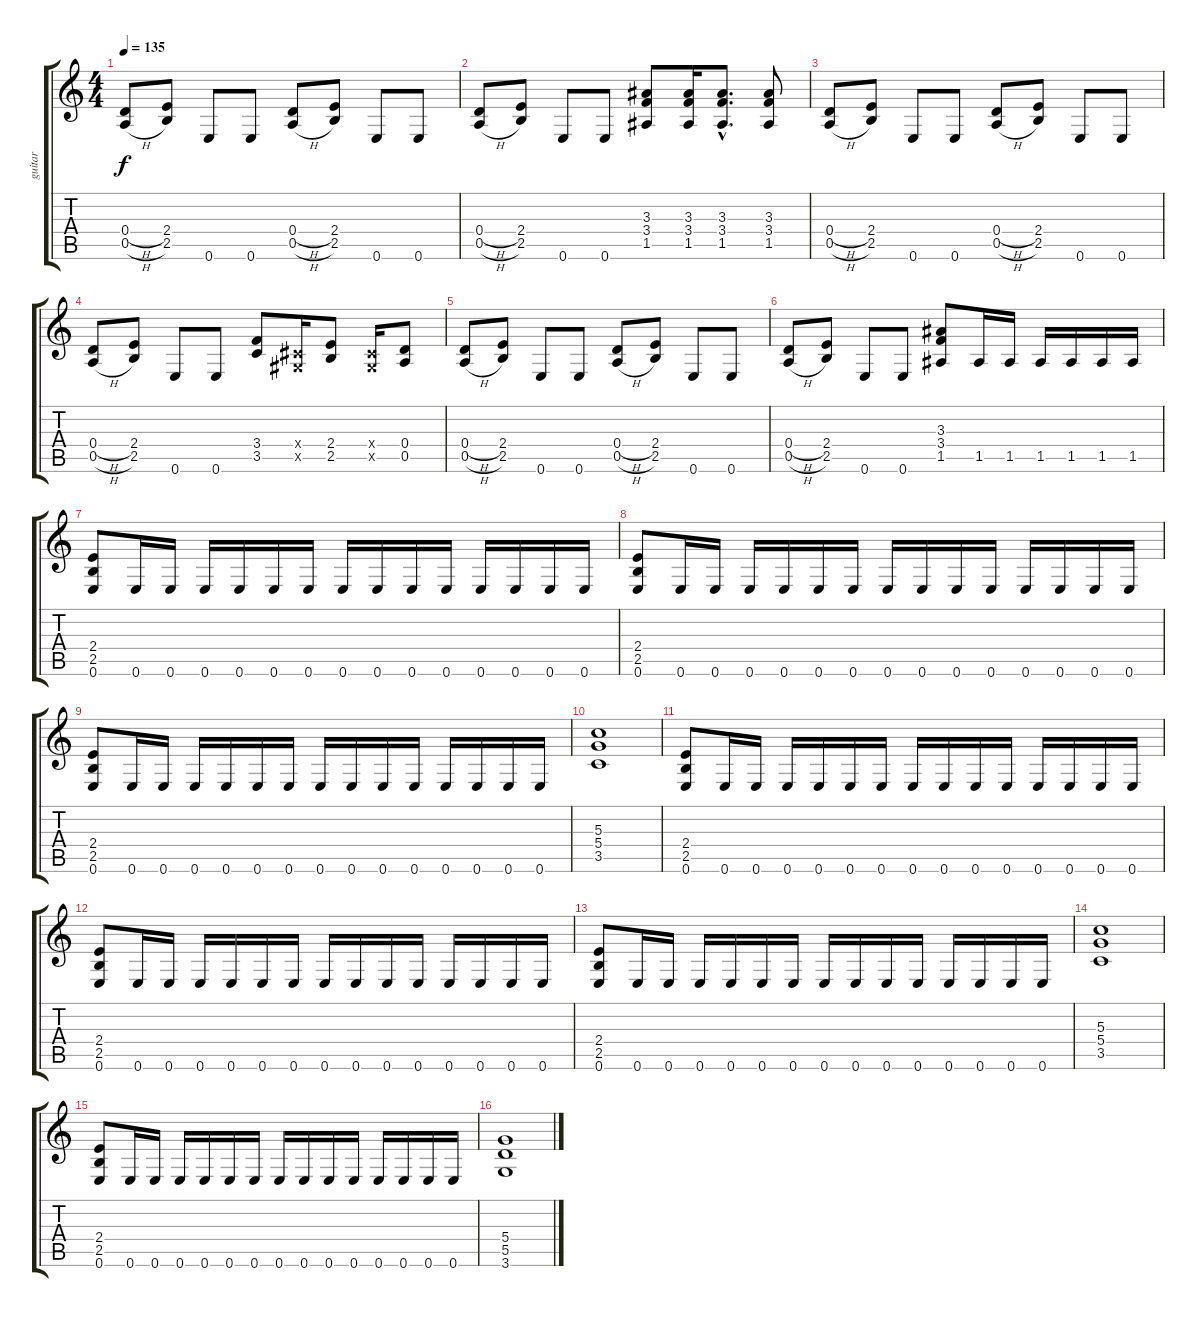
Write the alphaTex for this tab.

\track ("guitar" "guitar") {instrument distortionguitar}
\staff {score tabs}
\tuning (E4 B3 G3 D3 A2 E2) {hide}
\ts (4 4)
\tempo 135
\clef g2
\ks c
(0.4{h} 0.5{h}).8{dy f} (2.4 2.5).8 0.6.8 0.6.8 (0.4{h} 0.5{h}).8 (2.4 2.5).8 0.6.8 0.6.8 |
(0.4{h} 0.5{h}).8 (2.4 2.5).8 0.6.8 0.6.8 (3.3 3.4 1.5).8 (3.3 3.4 1.5).16 (3.3{hac} 3.4{hac} 1.5{hac}).8{d} (3.3 3.4 1.5).8 |
(0.4{h} 0.5{h}).8 (2.4 2.5).8 0.6.8 0.6.8 (0.4{h} 0.5{h}).8 (2.4 2.5).8 0.6.8 0.6.8 |
(0.4{h} 0.5{h}).8 (2.4 2.5).8 0.6.8 0.6.8 (3.4 3.5).8 (-1.4{x} -1.5{x}).16 (2.4 2.5).8 (-1.4{x} -1.5{x}).16 (0.4 0.5).8 |
(0.4{h} 0.5{h}).8 (2.4 2.5).8 0.6.8 0.6.8 (0.4{h} 0.5{h}).8 (2.4 2.5).8 0.6.8 0.6.8 |
(0.4{h} 0.5{h}).8 (2.4 2.5).8 0.6.8 0.6.8 (3.3 3.4 1.5).8 1.5.16 1.5.16 1.5.16 1.5.16 1.5.16 1.5.16 |
(2.4 2.5 0.6).8 0.6.16 0.6.16 0.6.16 0.6.16 0.6.16 0.6.16 0.6.16 0.6.16 0.6.16 0.6.16 0.6.16 0.6.16 0.6.16 0.6.16 |
(2.4 2.5 0.6).8 0.6.16 0.6.16 0.6.16 0.6.16 0.6.16 0.6.16 0.6.16 0.6.16 0.6.16 0.6.16 0.6.16 0.6.16 0.6.16 0.6.16 |
(2.4 2.5 0.6).8 0.6.16 0.6.16 0.6.16 0.6.16 0.6.16 0.6.16 0.6.16 0.6.16 0.6.16 0.6.16 0.6.16 0.6.16 0.6.16 0.6.16 |
(5.3 5.4 3.5).1 |
(2.4 2.5 0.6).8 0.6.16 0.6.16 0.6.16 0.6.16 0.6.16 0.6.16 0.6.16 0.6.16 0.6.16 0.6.16 0.6.16 0.6.16 0.6.16 0.6.16 |
(2.4 2.5 0.6).8 0.6.16 0.6.16 0.6.16 0.6.16 0.6.16 0.6.16 0.6.16 0.6.16 0.6.16 0.6.16 0.6.16 0.6.16 0.6.16 0.6.16 |
(2.4 2.5 0.6).8 0.6.16 0.6.16 0.6.16 0.6.16 0.6.16 0.6.16 0.6.16 0.6.16 0.6.16 0.6.16 0.6.16 0.6.16 0.6.16 0.6.16 |
(5.3 5.4 3.5).1 |
(2.4 2.5 0.6).8 0.6.16 0.6.16 0.6.16 0.6.16 0.6.16 0.6.16 0.6.16 0.6.16 0.6.16 0.6.16 0.6.16 0.6.16 0.6.16 0.6.16 |
(5.4 5.5 3.6).1
